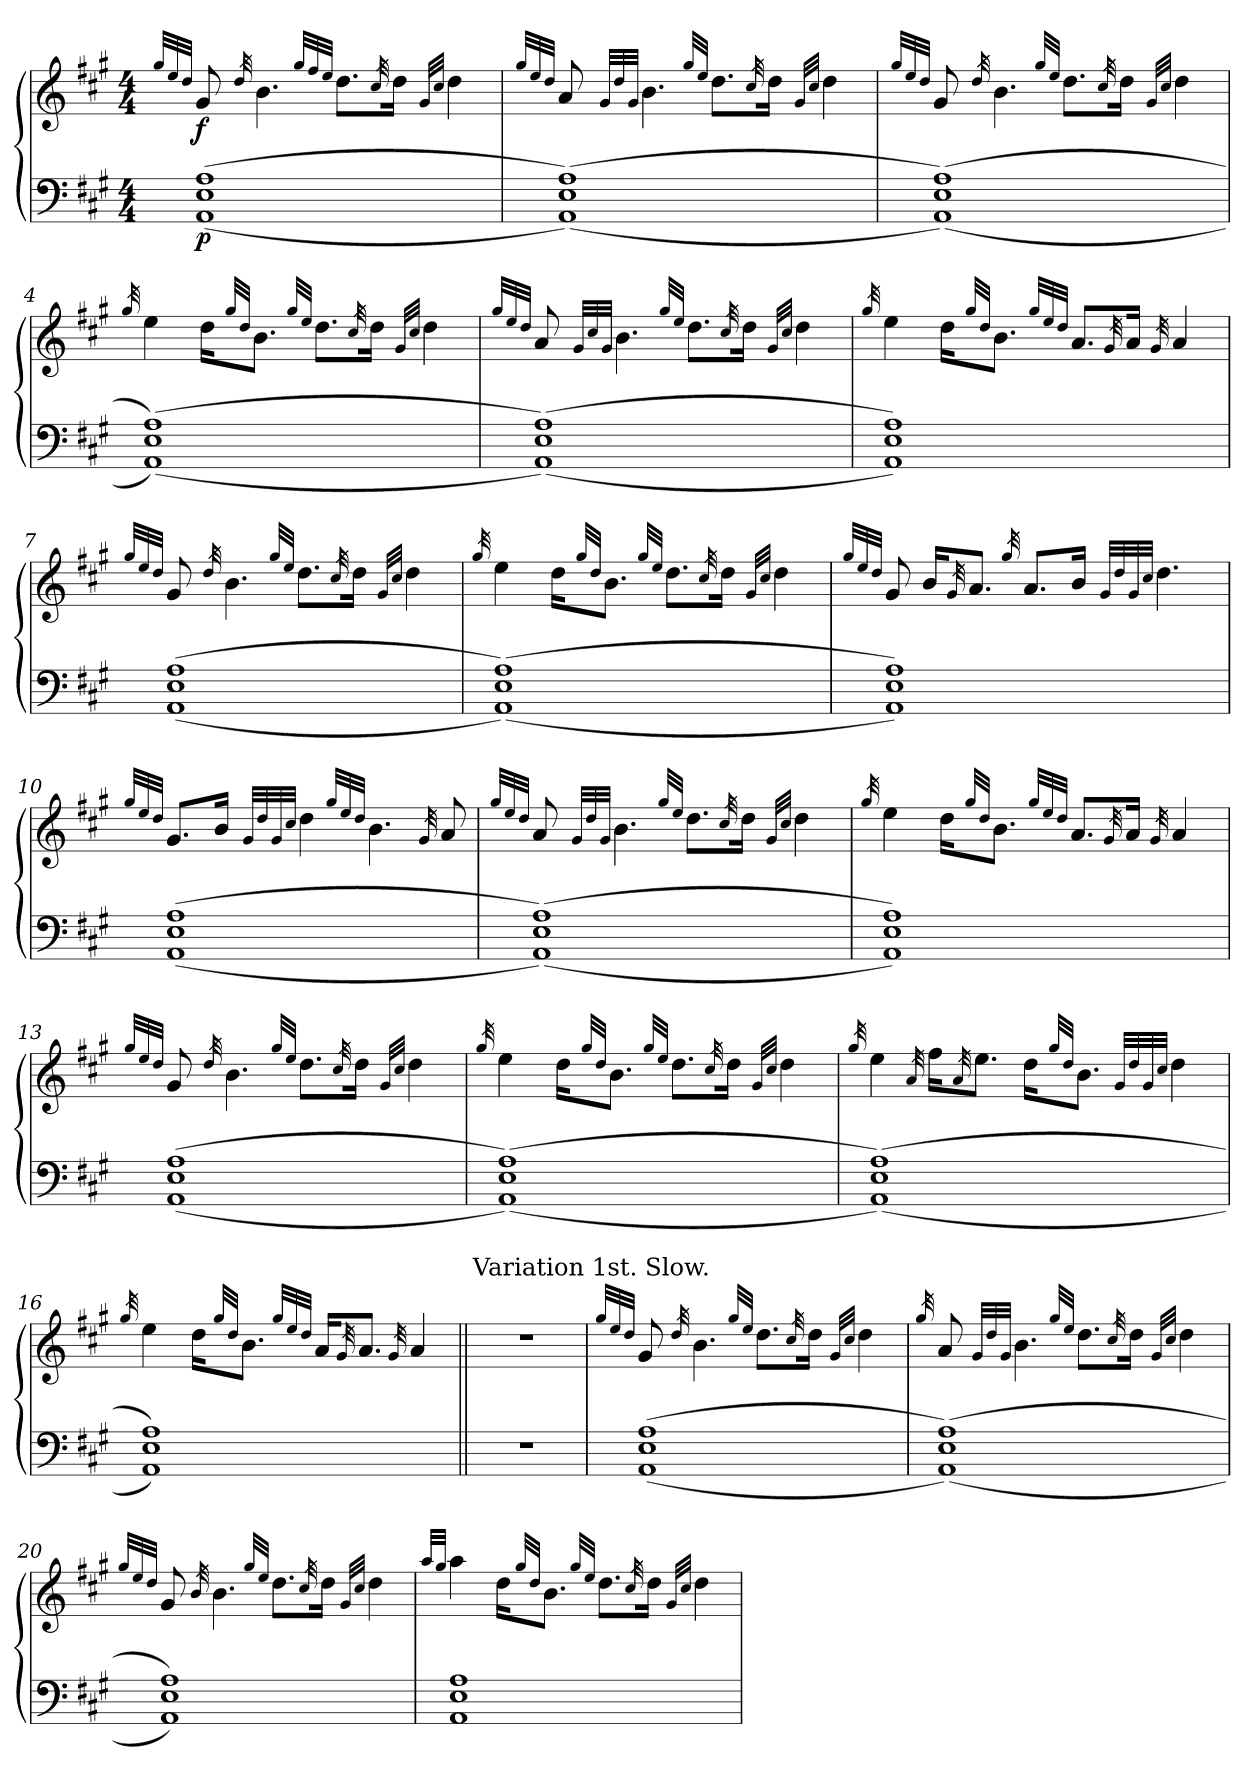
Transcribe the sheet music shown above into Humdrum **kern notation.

**kern	**dynam	**kern	**dynam
*part2	*part2	*part1	*part1
*staff2	*staff2	*staff1	*staff1
*clefF4	*	*clefG2	*
*k[f#c#g#]	*	*k[f#c#g#]	*
*M4/4	*	*M4/4	*
*MM80	*	*MM80	*
=1	=1	=1	=1
.	.	32qgg#/LLL	.
.	.	32qee/	.
.	.	32qdd/JJJ	.
!	!LO:DY:b	!	!LO:DY:b
((1AA 1E 1A	p	8g#/	f
.	.	32qdd/	.
.	.	4.b\	.
.	.	32qgg#/LLL	.
.	.	32qff#/	.
.	.	32qee/JJJ	.
.	.	8.dd\L	.
.	.	32qcc#/	.
.	.	16dd\Jk	.
.	.	32qg#/LLL	.
.	.	32qcc#/JJJ	.
.	.	4dd\	.
=2	=2	=2	=2
.	.	32qgg#/LLL	.
.	.	32qee/	.
.	.	32qdd/JJJ	.
((1AA 1E 1A))	.	8a/	.
.	.	32qg#/LLL	.
.	.	32qdd/	.
.	.	32qg#/JJJ	.
.	.	4.b\	.
.	.	32qgg#/LLL	.
.	.	32qee/JJJ	.
.	.	8.dd\L	.
.	.	32qcc#/	.
.	.	16dd\Jk	.
.	.	32qg#/LLL	.
.	.	32qcc#/JJJ	.
.	.	4dd\	.
=3	=3	=3	=3
.	.	32qgg#/LLL	.
.	.	32qee/	.
.	.	32qdd/JJJ	.
((1AA 1E 1A))	.	8g#/	.
.	.	32qdd/	.
.	.	4.b\	.
.	.	32qgg#/LLL	.
.	.	32qee/JJJ	.
.	.	8.dd\L	.
.	.	32qcc#/	.
.	.	16dd\Jk	.
.	.	32qg#/LLL	.
.	.	32qcc#/JJJ	.
.	.	4dd\	.
!!LO:LB:g=z
=4	=4	=4	=4
.	.	32qgg#/	.
((1AA 1E 1A))	.	4ee\	.
.	.	16dd\KL	.
.	.	32qgg#/LLL	.
.	.	32qdd/JJJ	.
.	.	8.b\J	.
.	.	32qgg#/LLL	.
.	.	32qee/JJJ	.
.	.	8.dd\L	.
.	.	32qcc#/	.
.	.	16dd\Jk	.
.	.	32qg#/LLL	.
.	.	32qcc#/JJJ	.
.	.	4dd\	.
=5	=5	=5	=5
.	.	32qgg#/LLL	.
.	.	32qee/	.
.	.	32qdd/JJJ	.
((1AA 1E 1A))	.	8a/	.
.	.	32qg#/LLL	.
.	.	32qcc#/	.
.	.	32qg#/JJJ	.
.	.	4.b\	.
.	.	32qgg#/LLL	.
.	.	32qee/JJJ	.
.	.	8.dd\L	.
.	.	32qcc#/	.
.	.	16dd\Jk	.
.	.	32qg#/LLL	.
.	.	32qcc#/JJJ	.
.	.	4dd\	.
=6	=6	=6	=6
.	.	32qgg#/	.
1AA 1E 1A))	.	4ee\	.
.	.	16dd\KL	.
.	.	32qgg#/LLL	.
.	.	32qdd/JJJ	.
.	.	8.b\J	.
.	.	32qgg#/LLL	.
.	.	32qee/	.
.	.	32qdd/JJJ	.
.	.	8.a/L	.
.	.	32qg#/	.
.	.	16a/Jk	.
.	.	32qg#/	.
.	.	4a/	.
!!LO:LB:g=z
=7	=7	=7	=7
.	.	32qgg#/LLL	.
.	.	32qee/	.
.	.	32qdd/JJJ	.
((1AA 1E 1A	.	8g#/	.
.	.	32qdd/	.
.	.	4.b\	.
.	.	32qgg#/LLL	.
.	.	32qee/JJJ	.
.	.	8.dd\L	.
.	.	32qcc#/	.
.	.	16dd\Jk	.
.	.	32qg#/LLL	.
.	.	32qcc#/JJJ	.
.	.	4dd\	.
=8	=8	=8	=8
.	.	32qgg#/	.
((1AA 1E 1A))	.	4ee\	.
.	.	16dd\KL	.
.	.	32qgg#/LLL	.
.	.	32qdd/JJJ	.
.	.	8.b\J	.
.	.	32qgg#/LLL	.
.	.	32qee/JJJ	.
.	.	8.dd\L	.
.	.	32qcc#/	.
.	.	16dd\Jk	.
.	.	32qg#/LLL	.
.	.	32qcc#/JJJ	.
.	.	4dd\	.
=9	=9	=9	=9
.	.	32qgg#/LLL	.
.	.	32qee/	.
.	.	32qdd/JJJ	.
1AA 1E 1A))	.	8g#/	.
.	.	16b/KL	.
.	.	32qg#/	.
.	.	8.a/J	.
.	.	32qgg#/	.
.	.	8.a/L	.
.	.	16b/Jk	.
.	.	32qg#/LLL	.
.	.	32qdd/	.
.	.	32qg#/	.
.	.	32qcc#/JJJ	.
.	.	4.dd\	.
!!LO:LB:g=z
=10	=10	=10	=10
.	.	32qgg#/LLL	.
.	.	32qee/	.
.	.	32qdd/JJJ	.
((1AA 1E 1A	.	8.g#/L	.
.	.	16b/Jk	.
.	.	32qg#/LLL	.
.	.	32qdd/	.
.	.	32qg#/	.
.	.	32qcc#/JJJ	.
.	.	4dd\	.
.	.	32qgg#/LLL	.
.	.	32qee/	.
.	.	32qdd/JJJ	.
.	.	4.b\	.
.	.	32qg#/	.
.	.	8a/	.
=11	=11	=11	=11
.	.	32qgg#/LLL	.
.	.	32qee/	.
.	.	32qdd/JJJ	.
((1AA 1E 1A))	.	8a/	.
.	.	32qg#/LLL	.
.	.	32qdd/	.
.	.	32qg#/JJJ	.
.	.	4.b\	.
.	.	32qgg#/LLL	.
.	.	32qee/JJJ	.
.	.	8.dd\L	.
.	.	32qcc#/	.
.	.	16dd\Jk	.
.	.	32qg#/LLL	.
.	.	32qcc#/JJJ	.
.	.	4dd\	.
=12	=12	=12	=12
.	.	32qgg#/	.
1AA 1E 1A))	.	4ee\	.
.	.	16dd\KL	.
.	.	32qgg#/LLL	.
.	.	32qdd/JJJ	.
.	.	8.b\J	.
.	.	32qgg#/LLL	.
.	.	32qee/	.
.	.	32qdd/JJJ	.
.	.	8.a/L	.
.	.	32qg#/	.
.	.	16a/Jk	.
.	.	32qg#/	.
.	.	4a/	.
!!LO:LB:g=z
=13	=13	=13	=13
.	.	32qgg#/LLL	.
.	.	32qee/	.
.	.	32qdd/JJJ	.
((1AA 1E 1A	.	8g#/	.
.	.	32qdd/	.
.	.	4.b\	.
.	.	32qgg#/LLL	.
.	.	32qee/JJJ	.
.	.	8.dd\L	.
.	.	32qcc#/	.
.	.	16dd\Jk	.
.	.	32qg#/LLL	.
.	.	32qcc#/JJJ	.
.	.	4dd\	.
=14	=14	=14	=14
.	.	32qgg#/	.
((1AA 1E 1A))	.	4ee\	.
.	.	16dd\KL	.
.	.	32qgg#/LLL	.
.	.	32qdd/JJJ	.
.	.	8.b\J	.
.	.	32qgg#/LLL	.
.	.	32qee/JJJ	.
.	.	8.dd\L	.
.	.	32qcc#/	.
.	.	16dd\Jk	.
.	.	32qg#/LLL	.
.	.	32qcc#/JJJ	.
.	.	4dd\	.
=15	=15	=15	=15
.	.	32qgg#/	.
((1AA 1E 1A))	.	4ee\	.
.	.	32qa/	.
.	.	16ff#\KL	.
.	.	32qa/	.
.	.	8.ee\J	.
.	.	16dd\KL	.
.	.	32qgg#/LLL	.
.	.	32qdd/JJJ	.
.	.	8.b\J	.
.	.	32qg#/LLL	.
.	.	32qdd/	.
.	.	32qg#/	.
.	.	32qcc#/JJJ	.
.	.	4dd\	.
!!LO:PB:g=z
=16	=16	=16	=16
.	.	32qgg#/	.
1AA 1E 1A))	.	4ee\	.
.	.	16dd\KL	.
.	.	32qgg#/LLL	.
.	.	32qdd/JJJ	.
.	.	8.b\J	.
.	.	32qgg#/LLL	.
.	.	32qee/	.
.	.	32qdd/JJJ	.
.	.	16a/KL	.
.	.	32qg#/	.
.	.	8.a/J	.
.	.	32qg#/	.
.	.	4a/	.
=17||	=17||	=17||	=17||
!	!	!LO:TX:a:t=Variation 1st. Slow.	!
1r	.	1r	.
=18	=18	=18	=18
*	*	*MM52	*
.	.	32qgg#/LLL	.
.	.	32qee/	.
.	.	32qdd/JJJ	.
((1AA 1E 1A	.	8g#/	.
.	.	32qdd/	.
.	.	4.b\	.
.	.	32qgg#/LLL	.
.	.	32qee/JJJ	.
.	.	8.dd\L	.
.	.	32qcc#/	.
.	.	16dd\Jk	.
.	.	32qg#/LLL	.
.	.	32qcc#/JJJ	.
.	.	4dd\	.
=19	=19	=19	=19
.	.	32qgg#/	.
((1AA 1E 1A))	.	8a/	.
.	.	32qg#/LLL	.
.	.	32qdd/	.
.	.	32qg#/JJJ	.
.	.	4.b\	.
.	.	32qgg#/LLL	.
.	.	32qee/JJJ	.
.	.	8.dd\L	.
.	.	32qcc#/	.
.	.	16dd\Jk	.
.	.	32qg#/LLL	.
.	.	32qcc#/JJJ	.
.	.	4dd\	.
!!LO:LB:g=z
=20	=20	=20	=20
.	.	32qgg#/LLL	.
.	.	32qee/	.
.	.	32qdd/JJJ	.
1AA 1E 1A))	.	8g#/	.
.	.	32qb/	.
.	.	4.b\	.
.	.	32qgg#/LLL	.
.	.	32qee/JJJ	.
.	.	8.dd\L	.
.	.	32qcc#/	.
.	.	16dd\Jk	.
.	.	32qg#/LLL	.
.	.	32qcc#/JJJ	.
.	.	4dd\	.
=21	=21	=21	=21
.	.	32qaa/LLL	.
.	.	32qgg#/JJJ	.
1AA 1E 1A	.	4aa\	.
.	.	16dd\KL	.
.	.	32qgg#/LLL	.
.	.	32qdd/JJJ	.
.	.	8.b\J	.
.	.	32qgg#/LLL	.
.	.	32qee/JJJ	.
.	.	8.dd\L	.
.	.	32qcc#/	.
.	.	16dd\Jk	.
.	.	32qg#/LLL	.
.	.	32qcc#/JJJ	.
.	.	4dd\	.
=	=	=	=
*-	*-	*-	*-
